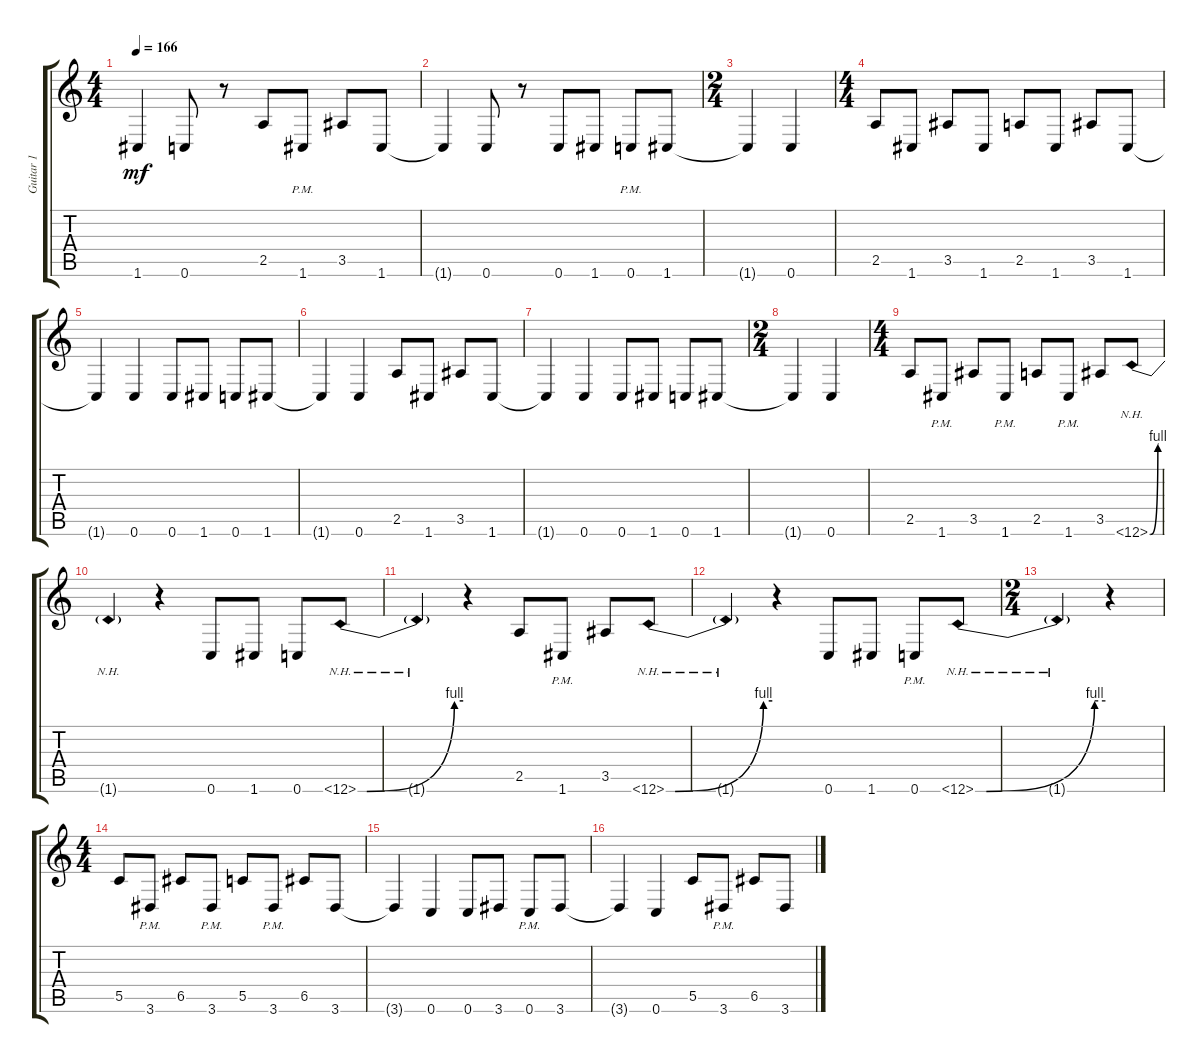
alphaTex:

\track ("Guitar 1" "Guitar 1") {instrument distortionguitar}
\staff {score tabs}
\tuning (D4 A3 F3 C3 G2 C2) {hide}
\ts (4 4)
\tempo 166
\clef g2
\ks c
1.6{t}.4{dy mf} 0.6.8 r.8 2.5.8 1.6{pm}.8 3.5.8 1.6.8 |
1.6{t}.4 0.6.8 r.8 0.6.8 1.6.8 0.6{pm}.8 1.6.8 |
\ts (2 4)
1.6{t}.4 0.6.4 |
\ts (4 4)
2.5.8 1.6.8 3.5.8 1.6.8 2.5.8 1.6.8 3.5.8 1.6.8 |
1.6{t}.4 0.6.4 0.6.8 1.6.8 0.6.8 1.6.8 |
1.6{t}.4 0.6.4 2.5.8 1.6.8 3.5.8 1.6.8 |
1.6{t}.4 0.6.4 0.6.8 1.6.8 0.6.8 1.6.8 |
\ts (2 4)
1.6{t}.4 0.6.4 |
\ts (4 4)
2.5.8 1.6{pm}.8 3.5.8 1.6{pm}.8 2.5.8 1.6{pm}.8 3.5.8 1.6{be (custom 0 0 5 0 55 4 60 4) nh}.8 |
1.6{nh t}.4 r.4 0.6.8 1.6.8 0.6.8 1.6{be (custom 0 0 5 0 55 4 60 4) nh}.8 |
1.6{nh t}.4 r.4 2.5.8 1.6{pm}.8 3.5.8 1.6{be (custom 0 0 5 0 55 4 60 4) nh}.8 |
1.6{nh t}.4 r.4 0.6.8 1.6.8 0.6{pm}.8 1.6{be (custom 0 0 5 0 55 4 60 4) nh}.8 |
\ts (2 4)
1.6{nh t}.4 r.4 |
\ts (4 4)
5.5.8 3.6{pm}.8 6.5.8 3.6{pm}.8 5.5.8 3.6{pm}.8 6.5.8 3.6.8 |
3.6{t}.4 0.6.4 0.6.8 3.6.8 0.6{pm}.8 3.6.8 |
3.6{t}.4 0.6.4 5.5.8 3.6{pm}.8 6.5.8 3.6.8
